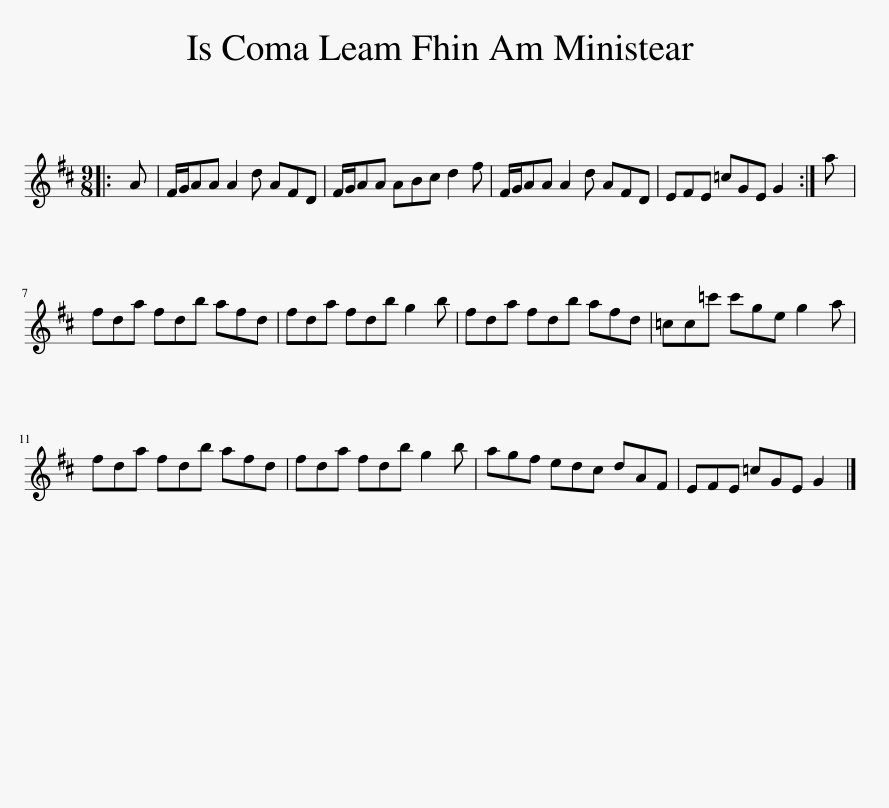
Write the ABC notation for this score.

X:1
L:1/8
M:9/8
I:linebreak $
K:D
V:1 treble
V:1
|: A | F/G/AA A2 d AFD | F/G/AA ABc d2 f | F/G/AA A2 d AFD | EFE =cGE G2 :| %5
 a |$ fda fdb afd | fda fdb g2 b | fda fdb afd | =cc=c' c'ge g2 a |$ %10
 fda fdb afd | fda fdb g2 b | agf edc dAF | EFE =cGE G2 |] %14
